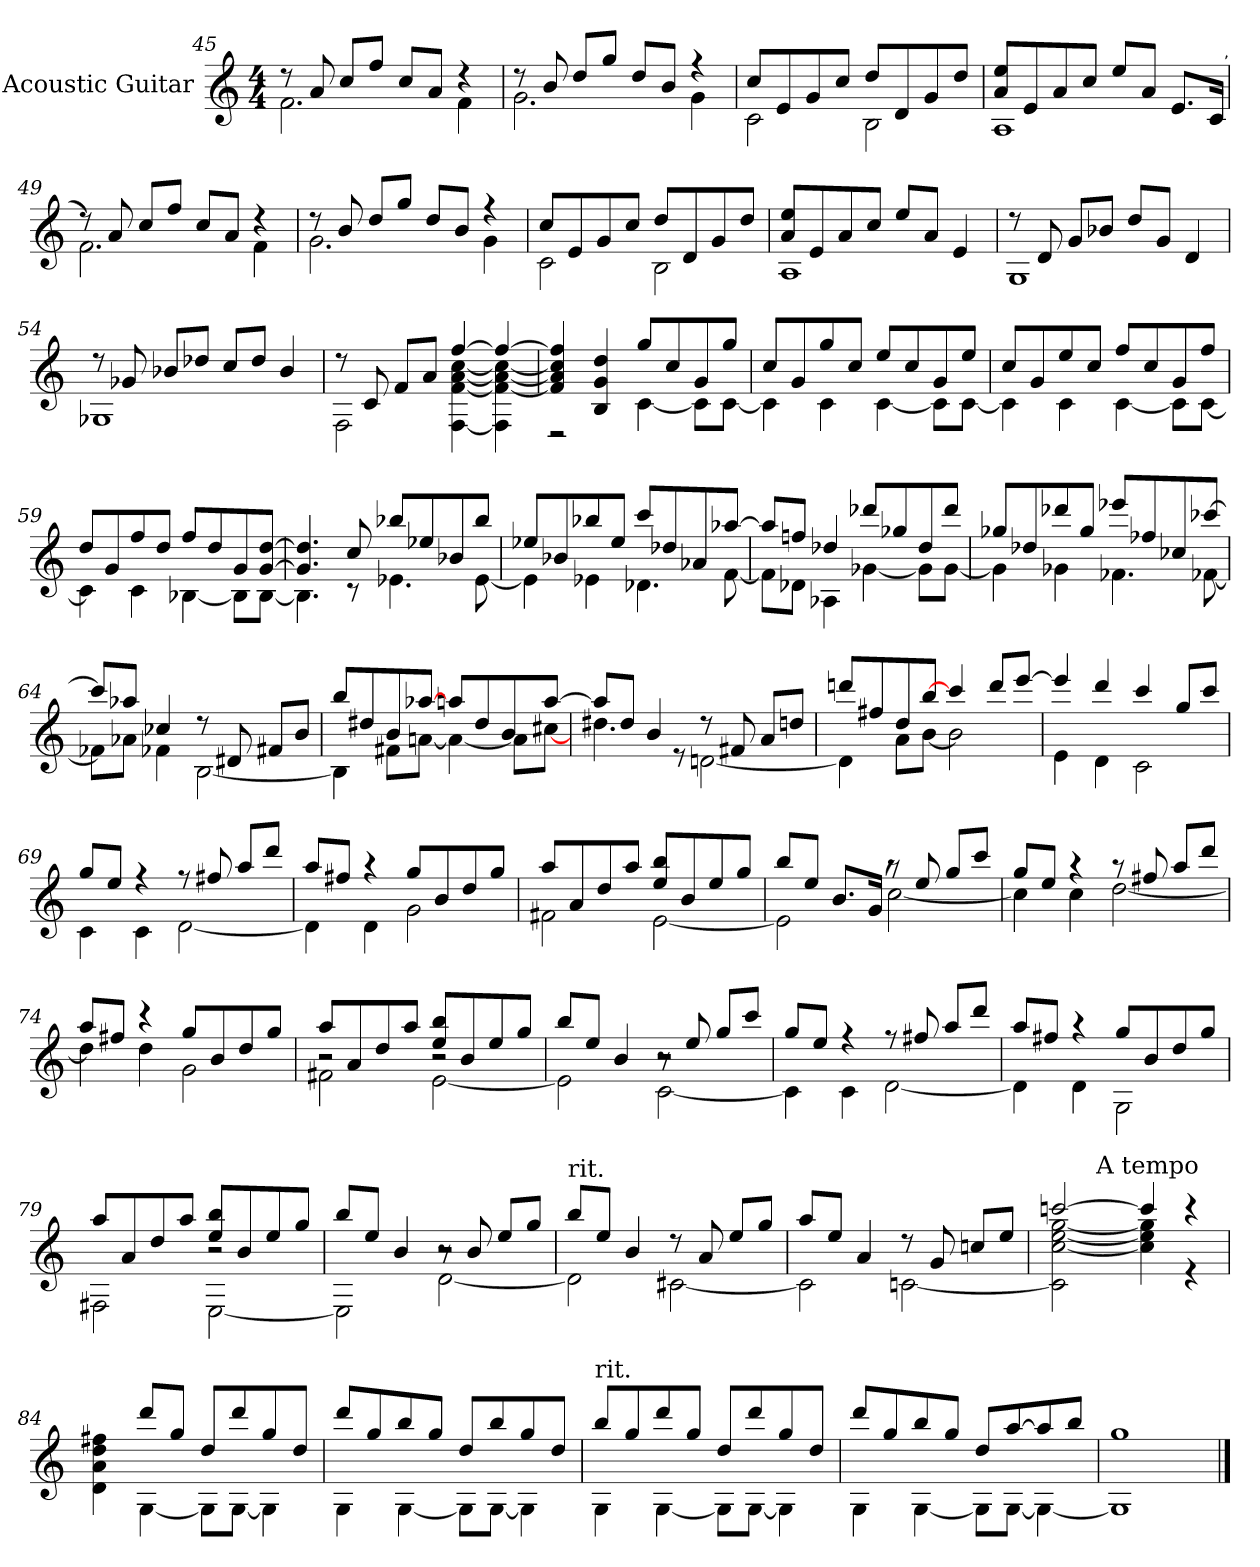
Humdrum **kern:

**kern
*part1
*staff1
*I"Acoustic Guitar
*I'A. Gtr.
*clefG2
*ITrd7c12
*k[]
*C:
*M4/4
=45
*^
8r	2.Fi\
8Ai/	.
8ci/L	.
8fi/J	.
8ci/L	.
8Ai/J	.
4r	4Fi\
!!LO:LB:g=z	!!
=46	=46
8r	2.Gi\
8Bi/	.
8di/L	.
8gi/J	.
8di/L	.
8Bi/J	.
4r	4Gi\
=47	=47
8ci/L	2Ci\
8Ei/	.
8Gi/	.
8ci/J	.
8di/L	2BBi\
8Di/	.
8Gi/	.
8di/J	.
=48	=48
8Ai/ 8eiL	1AAi
8Ei/	.
8Ai/	.
8ci/J	.
8ei/L	.
8Ai/J	.
8.Ei/L	.
(16Ci/Jk	.
=49	=49
8r)	2.Fi\
8Ai/	.
8ci/L	.
8fi/J	.
8ci/L	.
8Ai/J	.
4r	4Fi\
!!LO:LB:g=z	!!
=50	=50
8r	2.Gi\
8Bi/	.
8di/L	.
8gi/J	.
8di/L	.
8Bi/J	.
4r	4Gi\
=51	=51
8ci/L	2Ci\
8Ei/	.
8Gi/	.
8ci/J	.
8di/L	2BBi\
8Di/	.
8Gi/	.
8di/J	.
=52	=52
8Ai/ 8eiL	1AAi
8Ei/	.
8Ai/	.
8ci/J	.
8ei/L	.
8Ai/J	.
4Ei/	.
=53	=53
8r	1GGi
8Di/	.
8Gi/L	.
8B-Xi/J	.
8di/L	.
8Gi/J	.
4Di/	.
!!LO:LB:g=z	!!
=54	=54
8r	1GG-Xi
8G-Xi/	.
8B-Xi/L	.
8d-Xi/J	.
8ci/L	.
8d-i/J	.
4B-i/	.
=55	=55
8r	2FFi\
8Ci/	.
8Fi/L	.
8Ai/J	.
[4f:i/	[4FFi\ [4Fi [4Ai [4ci
4f:i/_	4FFi\] 4Fi_ 4Ai_ 4ci_
=56	=56
4Fi/] 4Ai] 4ci] 4fi]	2r
4BBi/ 4Gi 4di	.
8gi/L	[4Ci\
8ci/	.
8Gi/	8Ci\L]
8gi/J	[8Ci\J
=57	=57
8ci/L	4Ci\]
8Gi/	.
8gi/	4Ci\
8ci/J	.
8ei/L	[4Ci\
8ci/	.
8Gi/	8Ci\L]
8ei/J	[8Ci\J
!!LO:LB:g=z	!!
=58	=58
8ci/L	4Ci\]
8Gi/	.
8ei/	4Ci\
8ci/J	.
8fi/L	[4Ci\
8ci/	.
8Gi/	8Ci\L]
8fi/J	[8Ci\J
=59	=59
8di/L	4Ci\]
8Gi/	.
8fi/	4Ci\
8di/J	.
8fi/L	[4BB-Xi\
8di/	.
8Gi/	8BB-i\L]
[8Gi/ [8diJ	[8BB-i\J
=60	=60
4.Gi/] 4.di]	4.BB-i\]
8ci/	8r
8b-Xi/L	4.E-Xi\
8e-Xi/	.
8B-Xi/	.
8b-i/J	[8E-i\
=61	=61
8e-Xi/L	4E-i\]
8B-Xi/	.
8b-Xi/	4E-Xi\
8e-i/J	.
8cci/L	4.D-Xi\
8d-Xi/	.
8A-Xi/	.
[8a-Xi/J	[8Fi\
!!LO:LB:g=z	!!
=62	=62
8a-i/L]	8Fi\L]
8fni/J	8D-Xi\J
4d-Xi/	4AA-Xi\
8dd-Xi/L	[4G-Xi\
8g-Xi/	.
8d-i/	8G-i\L]
8dd-i/J	[8G-i\J
=63	=63
8g-Xi/L	4G-i\]
8d-Xi/	.
8dd-Xi/	4G-Xi\
8g-i/J	.
8ee-Xi/L	4.F-Xi\
8f-Xi/	.
8c-Xi/	.
[8cc-Xi/J	[8F-Xi\
=64	=64
8cc-i/L]	8F-Xi\L]
8a-Xi/J	8A-Xi\J
4c-Xi/	4F-Xi\
8r	[2BBi\
8D#Xi/	.
8F#Xi/L	.
8Bi/J	.
=65	=65
8bi/L	4BBi\]
8d#Xi/	.
8Bi/	8F#Xi\L
[8a-Xi/J	[8Ani\J
8ani/L	4Ani\_
8d#i/	.
8Bi/	8Ai\L]
[8ai/J	[8c#Xi\J
!!LO:LB:g=z	!!
=66	=66
8ai/L]	4.d#Xi\
8d#i/J	.
4Bi/	.
.	8r
8r	[2Dni\
8F#Xi/	.
8Ai/L	.
8dni/J	.
=67	=67
8ddni/L	4Di\]
8f#Xi/	.
8di/	8Ai\L
[8bi/J	[8Bi\J
4cci/	2Bi\]
8ddi/L	.
[8eei/J	.
=68	=68
4eei/]	4Ei\
4ddi/	4Di\
4cci/	2Ci\
8gi/L	.
8cci/J	.
=69	=69
8gi/L	4Ci\
8ei/J	.
4r	4Ci\
8r	[2Di\
8f#Xi/	.
8ai/L	.
8ddi/J	.
!!LO:LB:g=z	!!
=70	=70
8ai/L	4Di\]
8f#Xi/J	.
4r	4Di\
8gi/L	2Gi\
8Bi/	.
8di/	.
8gi/J	.
=71	=71
8ai/L	2F#Xi\
8Ai/	.
8di/	.
8ai/J	.
8ei/ 8biL	[2Ei\
8Bi/	.
8ei/	.
8gi/J	.
=72	=72
8bi/L	2Ei\]
8ei/J	.
8.Bi/L	.
(16Gi/Jk	.
8r)	[2ci\
8ei/	.
8gi/L	.
8cci/J	.
=73	=73
8gi/L	4ci\]
8ei/J	.
4r	4ci\
8r	[2di\
8f#Xi/	.
8ai/L	.
8ddi/J	.
!!LO:LB:g=z	!!
=74	=74
8ai/L	4di\]
8f#Xi/J	.
4r	4di\
8gi/L	2Gi\
8Bi/	.
8di/	.
8gi/J	.
=75	=75
*	*^
8ai/L	2F#Xi\	2r
8Ai/	.	.
8di/	.	.
8ai/J	.	.
8ei/ 8biL	[2Ei\	2r
8Bi/	.	.
8ei/	.	.
8gi/J	.	.
=76	=76	=76
8bi/L	2Ei\]	2ryy
8ei/J	.	.
4Bi/	.	.
8r	[2Ci\	2r
8ei/	.	.
8gi/L	.	.
8cci/J	.	.
*	*v	*v
=77	=77
8gi/L	4Ci\]
8ei/J	.
4r	4Ci\
8r	[2Di\
8f#Xi/	.
8ai/L	.
8ddi/J	.
!!LO:PB:g=z	!!
=78	=78
8ai/L	4Di\]
8f#Xi/J	.
4r	4Di\
8gi/L	2GGi\
8Bi/	.
8di/	.
8gi/J	.
=79	=79
*	*^
8ai/L	2FF#Xi\	2ryy
8Ai/	.	.
8di/	.	.
8ai/J	.	.
8ei/ 8biL	[2EEi\	2r
8Bi/	.	.
8ei/	.	.
8gi/J	.	.
=80	=80	=80
8bi/L	2EEi\]	2ryy
8ei/J	.	.
4Bi/	.	.
8r	[2Di\	2r
8Bi/	.	.
8ei/L	.	.
8gi/J	.	.
*	*v	*v
=81	=81
!LO:TX:t=rit.	!
8bi/L	2Di\]
8ei/J	.
4Bi/	.
8r	[2C#Xi\
8Ai/	.
8ei/L	.
8gi/J	.
!!LO:LB:g=z	!!
=82	=82
8ai/L	2C#i\]
8ei/J	.
4Ai/	.
8r	[2Cni\
8Gi/	.
8cni/L	.
8ei/J	.
=83	=83
*	*^
[2ccn:i/	2Ci\] [2ci [2ei [2gi	4ryy
!	!	!LO:TX:a:t=A tempo
.	.	2.ryy
4cci/]	4ci\] 4ei] 4gi]	.
4r	4r	.
*	*v	*v
=84	=84
4Di\ 4Ai 4di 4f#Xi	4ryy
8ddi/L	[4GGi\
8gi/J	.
8di/L	8GGi\L]
8ddi/	[8GGi\J
8gi/	4GGi\]
8di/J	.
!!LO:LB:g=z	!!
=85	=85
8ddi/L	4GGi\
8gi/	.
8bi/	[4GGi\
8gi/J	.
8di/L	8GGi\L]
8bi/	[8GGi\J
8gi/	4GGi\]
8di/J	.
=86	=86
!LO:TX:t=rit.	!
8bi/L	4GGi\
8gi/	.
8ddi/	[4GGi\
8gi/J	.
8di/L	8GGi\L]
8ddi/	[8GGi\J
8gi/	4GGi\]
8di/J	.
=87	=87
8ddi/L	4GGi\
8gi/	.
8bi/	[4GGi\
8gi/J	.
8di/L	8GGi\L]
[8ai/	[8GGi\J
8ai/]	4GGi\_
8bi/J	.
=88	=88
1gi	1GGi]
*v	*v
==
*-
